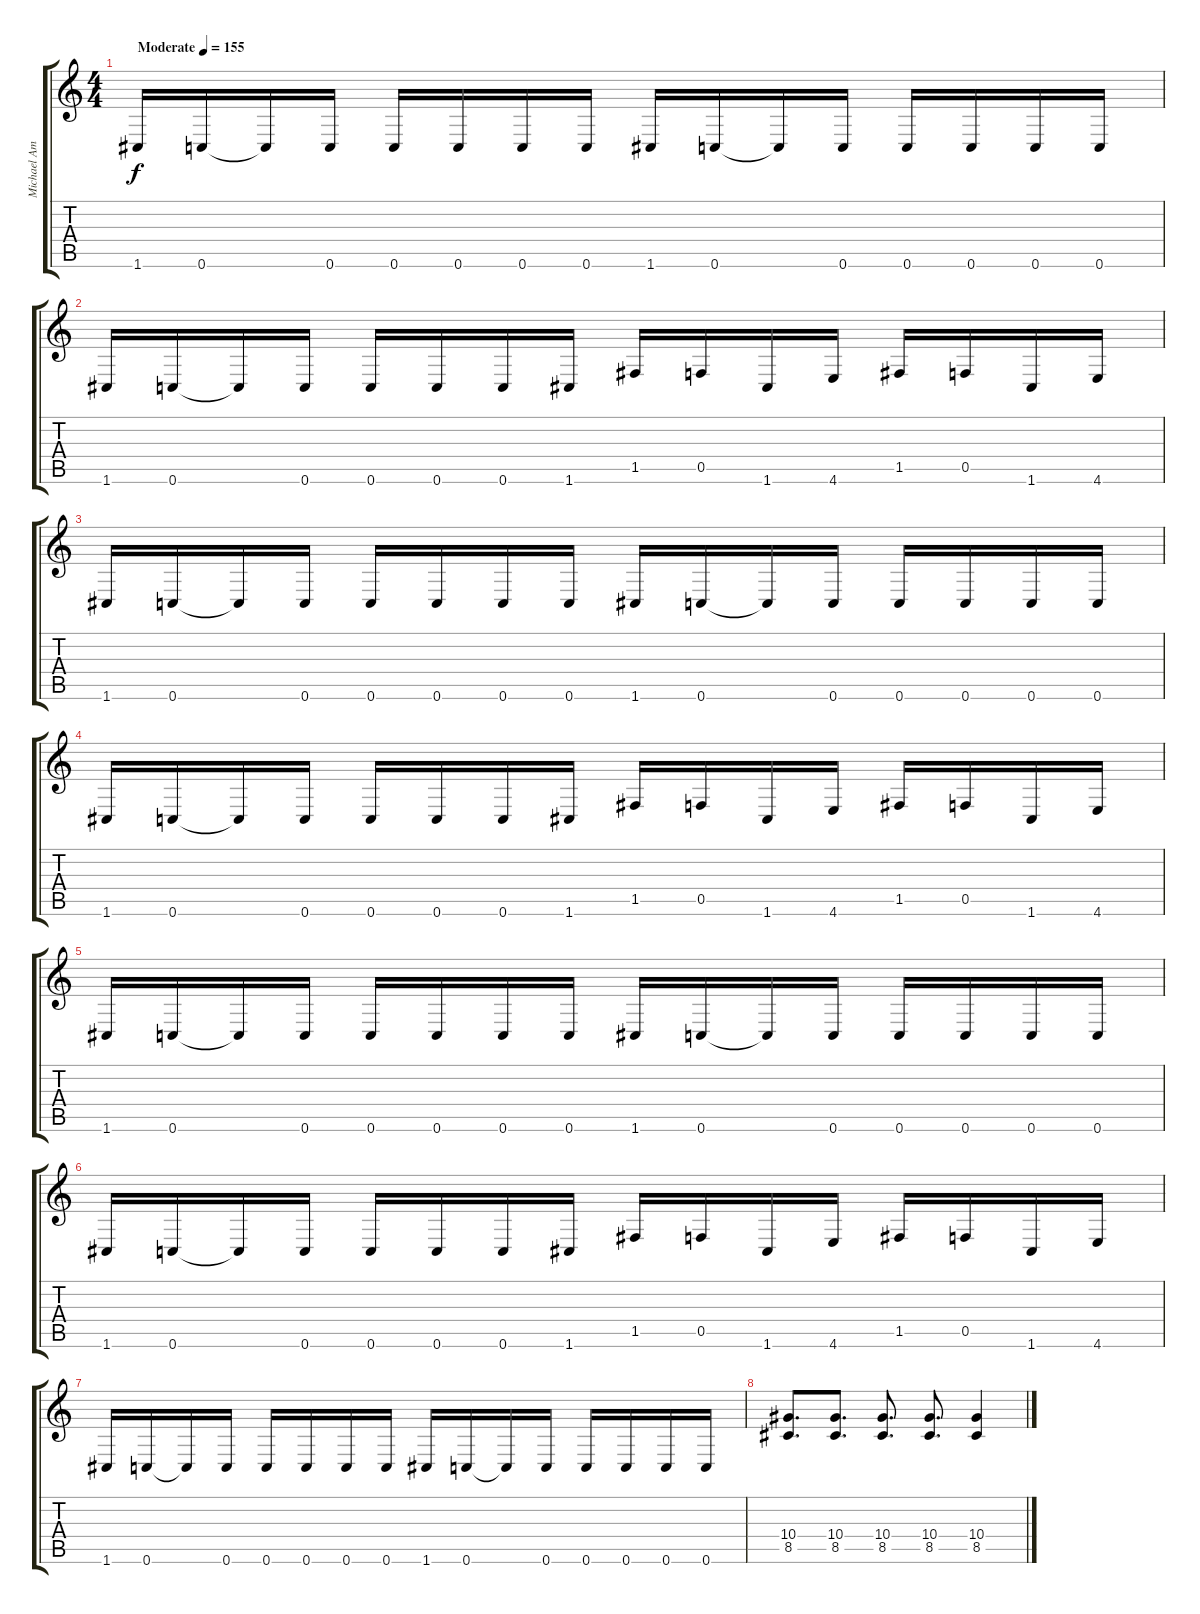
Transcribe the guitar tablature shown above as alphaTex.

\track ("Michael Amott" "Michael Am") {instrument distortionguitar}
\staff {score tabs}
\tuning (C4 G3 Eb3 Bb2 F2 C2) {hide}
\ts (4 4)
\tempo (155 "Moderate")
\clef g2
\ks c
1.6.16{dy f instrument distortionguitar} 0.6.16 0.6{t}.16 0.6.16 0.6.16 0.6.16 0.6.16 0.6.16 1.6.16 0.6.16 0.6{t}.16 0.6.16 0.6.16 0.6.16 0.6.16 0.6.16 |
1.6.16 0.6.16 0.6{t}.16 0.6.16 0.6.16 0.6.16 0.6.16 1.6.16 1.5.16 0.5.16 1.6.16 4.6.16 1.5.16 0.5.16 1.6.16 4.6.16 |
1.6.16 0.6.16 0.6{t}.16 0.6.16 0.6.16 0.6.16 0.6.16 0.6.16 1.6.16 0.6.16 0.6{t}.16 0.6.16 0.6.16 0.6.16 0.6.16 0.6.16 |
1.6.16 0.6.16 0.6{t}.16 0.6.16 0.6.16 0.6.16 0.6.16 1.6.16 1.5.16 0.5.16 1.6.16 4.6.16 1.5.16 0.5.16 1.6.16 4.6.16 |
1.6.16 0.6.16 0.6{t}.16 0.6.16 0.6.16 0.6.16 0.6.16 0.6.16 1.6.16 0.6.16 0.6{t}.16 0.6.16 0.6.16 0.6.16 0.6.16 0.6.16 |
1.6.16 0.6.16 0.6{t}.16 0.6.16 0.6.16 0.6.16 0.6.16 1.6.16 1.5.16 0.5.16 1.6.16 4.6.16 1.5.16 0.5.16 1.6.16 4.6.16 |
1.6.16 0.6.16 0.6{t}.16 0.6.16 0.6.16 0.6.16 0.6.16 0.6.16 1.6.16 0.6.16 0.6{t}.16 0.6.16 0.6.16 0.6.16 0.6.16 0.6.16 |
(10.4 8.5).8{d} (10.4 8.5).8{d} (10.4 8.5).8{d} (10.4 8.5).8{d} (10.4 8.5).4
